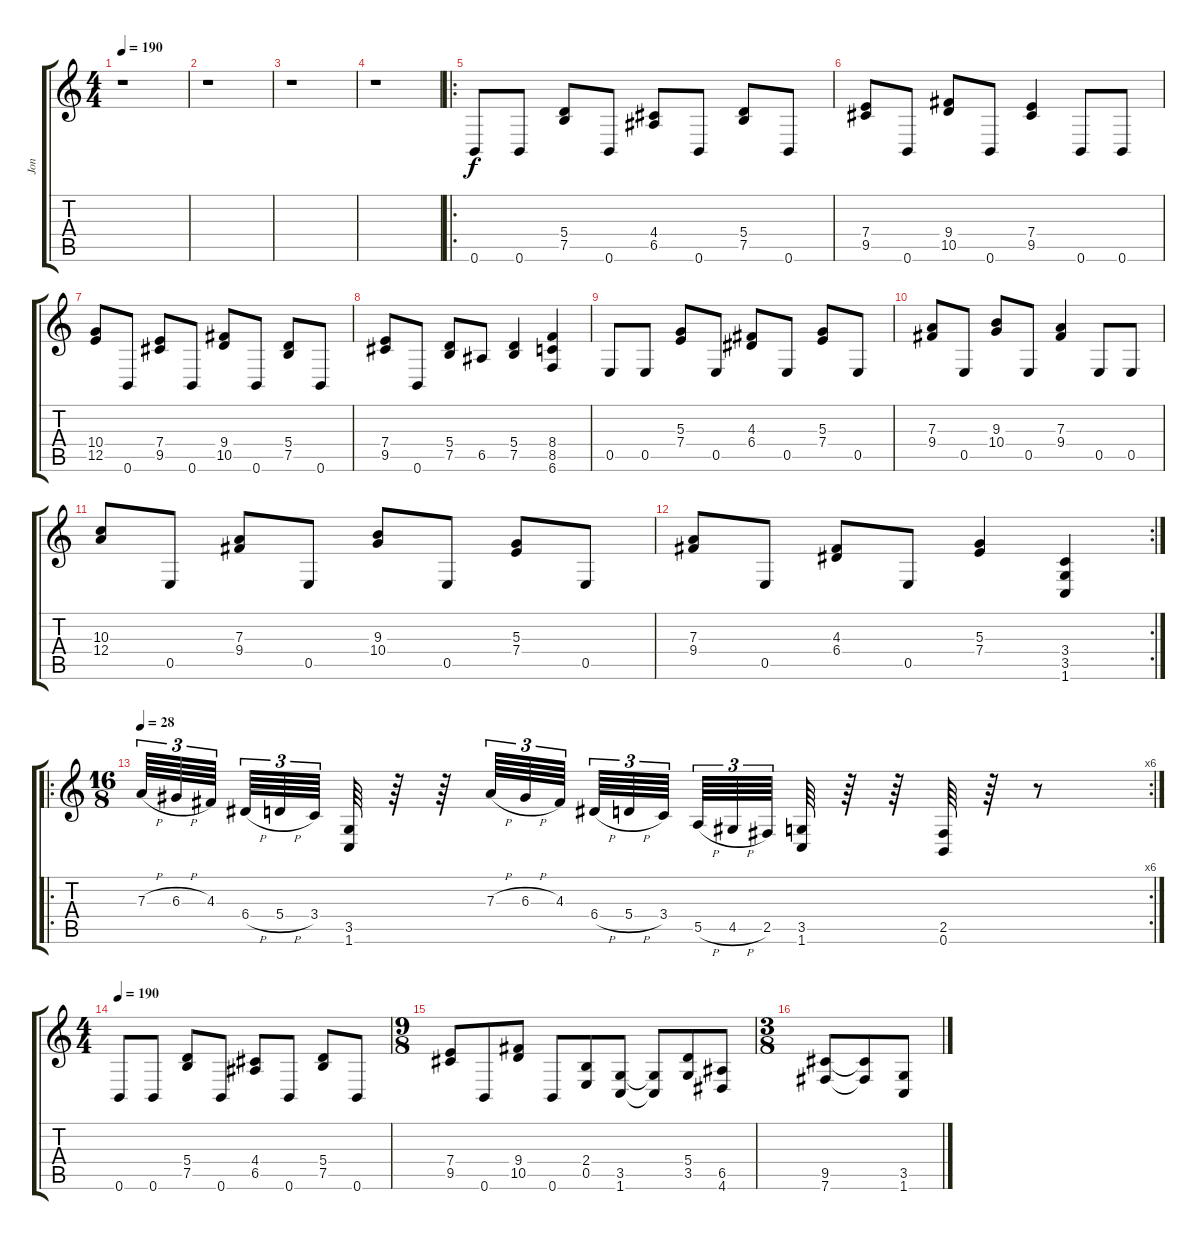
\track ("Jon" "Jon") {instrument overdrivenguitar}
\staff {score tabs}
\tuning (B3 Gb3 D3 A2 E2 B1) {hide}
\ts (4 4)
\tempo 190
\clef g2
\ks c
r.1{dy f instrument overdrivenguitar} |
r.1 |
r.1 |
r.1 |
\ro
0.6.8 0.6.8 (5.4 7.5).8 0.6.8 (4.4 6.5).8 0.6.8 (5.4 7.5).8 0.6.8 |
(7.4 9.5).8 0.6.8 (9.4 10.5).8 0.6.8 (7.4 9.5).4 0.6.8 0.6.8 |
(10.4 12.5).8 0.6.8 (7.4 9.5).8 0.6.8 (9.4 10.5).8 0.6.8 (5.4 7.5).8 0.6.8 |
(7.4 9.5).8 0.6.8 (5.4 7.5).8 6.5.8 (5.4 7.5).4 (8.4 8.5 6.6).4 |
0.5.8 0.5.8 (5.3 7.4).8 0.5.8 (4.3 6.4).8 0.5.8 (5.3 7.4).8 0.5.8 |
(7.3 9.4).8 0.5.8 (9.3 10.4).8 0.5.8 (7.3 9.4).4 0.5.8 0.5.8 |
(10.3 12.4).8 0.5.8 (7.3 9.4).8 0.5.8 (9.3 10.4).8 0.5.8 (5.3 7.4).8 0.5.8 |
\rc 2
(7.3 9.4).8 0.5.8 (4.3 6.4).8 0.5.8 (5.3 7.4).4 (3.4 3.5 1.6).4 |
\ro
\rc 6
\ts (16 8)
\tempo 28
7.3{h}.64{tu (3 2)} 6.3{h}.64{tu (3 2)} 4.3.64{tu (3 2) beam splitsecondary} 6.4{h}.64{tu (3 2)} 5.4{h}.64{tu (3 2)} 3.4.64{tu (3 2) beam splitsecondary} (3.5 1.6).64 r.64 r.64 7.3{h}.64{tu (3 2)} 6.3{h}.64{tu (3 2)} 4.3.64{tu (3 2) beam splitsecondary} 6.4{h}.64{tu (3 2)} 5.4{h}.64{tu (3 2)} 3.4.64{tu (3 2) beam splitsecondary} 5.5{h}.64{tu (3 2)} 4.5{h}.64{tu (3 2)} 2.5.64{tu (3 2) beam splitsecondary} (3.5 1.6).64 r.64 r.64 (2.5 0.6).64 r.64 r.8 |
\ts (4 4)
\tempo 190
0.6.8 0.6.8 (5.4 7.5).8 0.6.8 (4.4 6.5).8 0.6.8 (5.4 7.5).8 0.6.8 |
\ts (9 8)
(7.4 9.5).8 0.6.8 (9.4 10.5).8 0.6.8 (2.4 0.5).8 (3.5 1.6).8 (3.5{t} 1.6{t}).8 (5.4 3.5).8 (6.5 4.6).8 |
\ts (3 8)
(9.5 7.6).8 (9.5{t} 7.6{t}).8 (3.5 1.6).8
